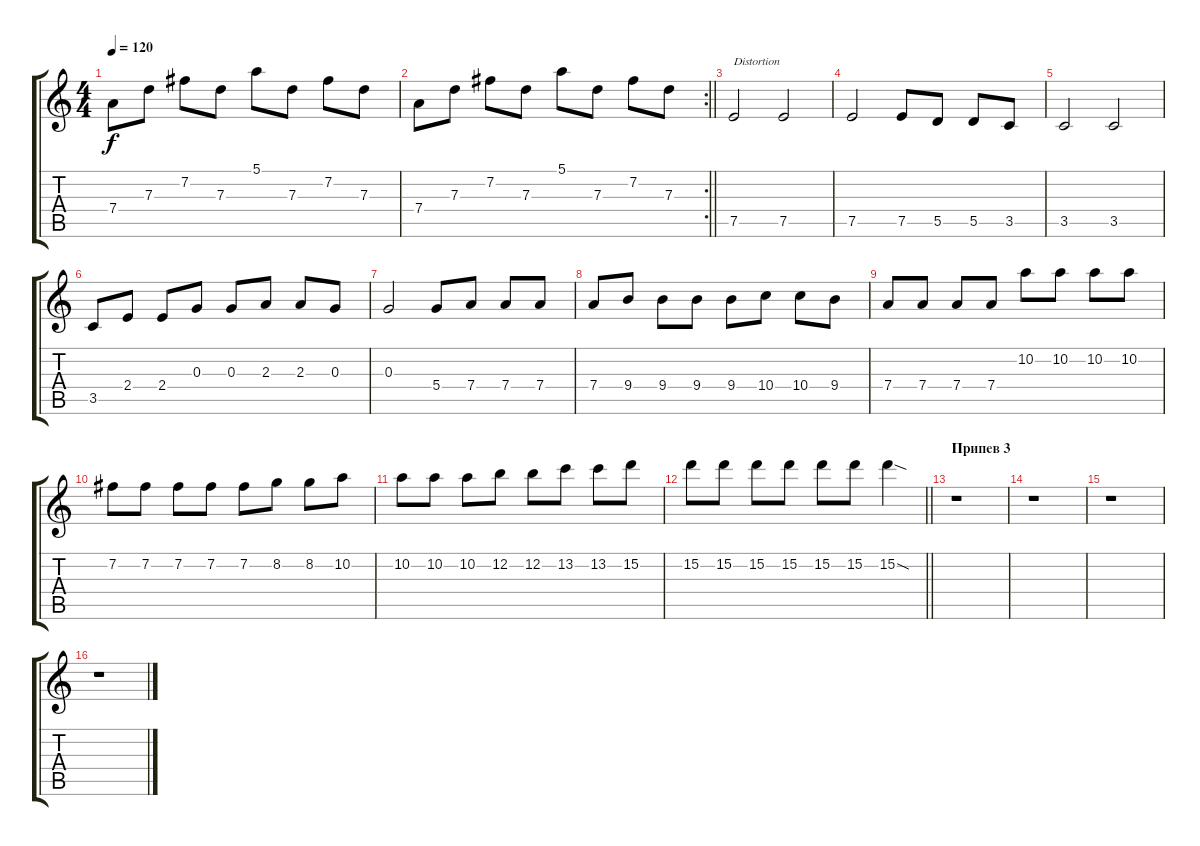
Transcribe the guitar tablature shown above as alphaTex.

\track "" {instrument acousticguitarsteel}
\staff {score tabs}
\tuning (E4 B3 G3 D3 A2 E2) {hide}
\ts (4 4)
\tempo 120
\clef g2
\ks c
7.4.8{dy f} 7.3.8 7.2.8 7.3.8 5.1.8 7.3.8 7.2.8 7.3.8 |
\rc 2
\barLineRight lightlight
7.4.8 7.3.8 7.2.8 7.3.8 5.1.8 7.3.8 7.2.8 7.3.8 |
7.5.2{txt "Distortion"} 7.5.2 |
7.5.2 7.5.8 5.5.8 5.5.8 3.5.8 |
3.5.2 3.5.2 |
3.5.8 2.4.8 2.4.8 0.3.8 0.3.8 2.3.8 2.3.8 0.3.8 |
0.3.2 5.4.8 7.4.8 7.4.8 7.4.8 |
7.4.8 9.4.8 9.4.8 9.4.8 9.4.8 10.4.8 10.4.8 9.4.8 |
7.4.8 7.4.8 7.4.8 7.4.8 10.2.8 10.2.8 10.2.8 10.2.8 |
7.2.8 7.2.8 7.2.8 7.2.8 7.2.8 8.2.8 8.2.8 10.2.8 |
10.2.8 10.2.8 10.2.8 12.2.8 12.2.8 13.2.8 13.2.8 15.2.8 |
\barLineRight lightlight
15.2.8 15.2.8 15.2.8 15.2.8 15.2.8 15.2.8 15.2{sod}.4 |
\section ("" "Припев 3")
r.1 |
r.1 |
r.1 |
r.1
